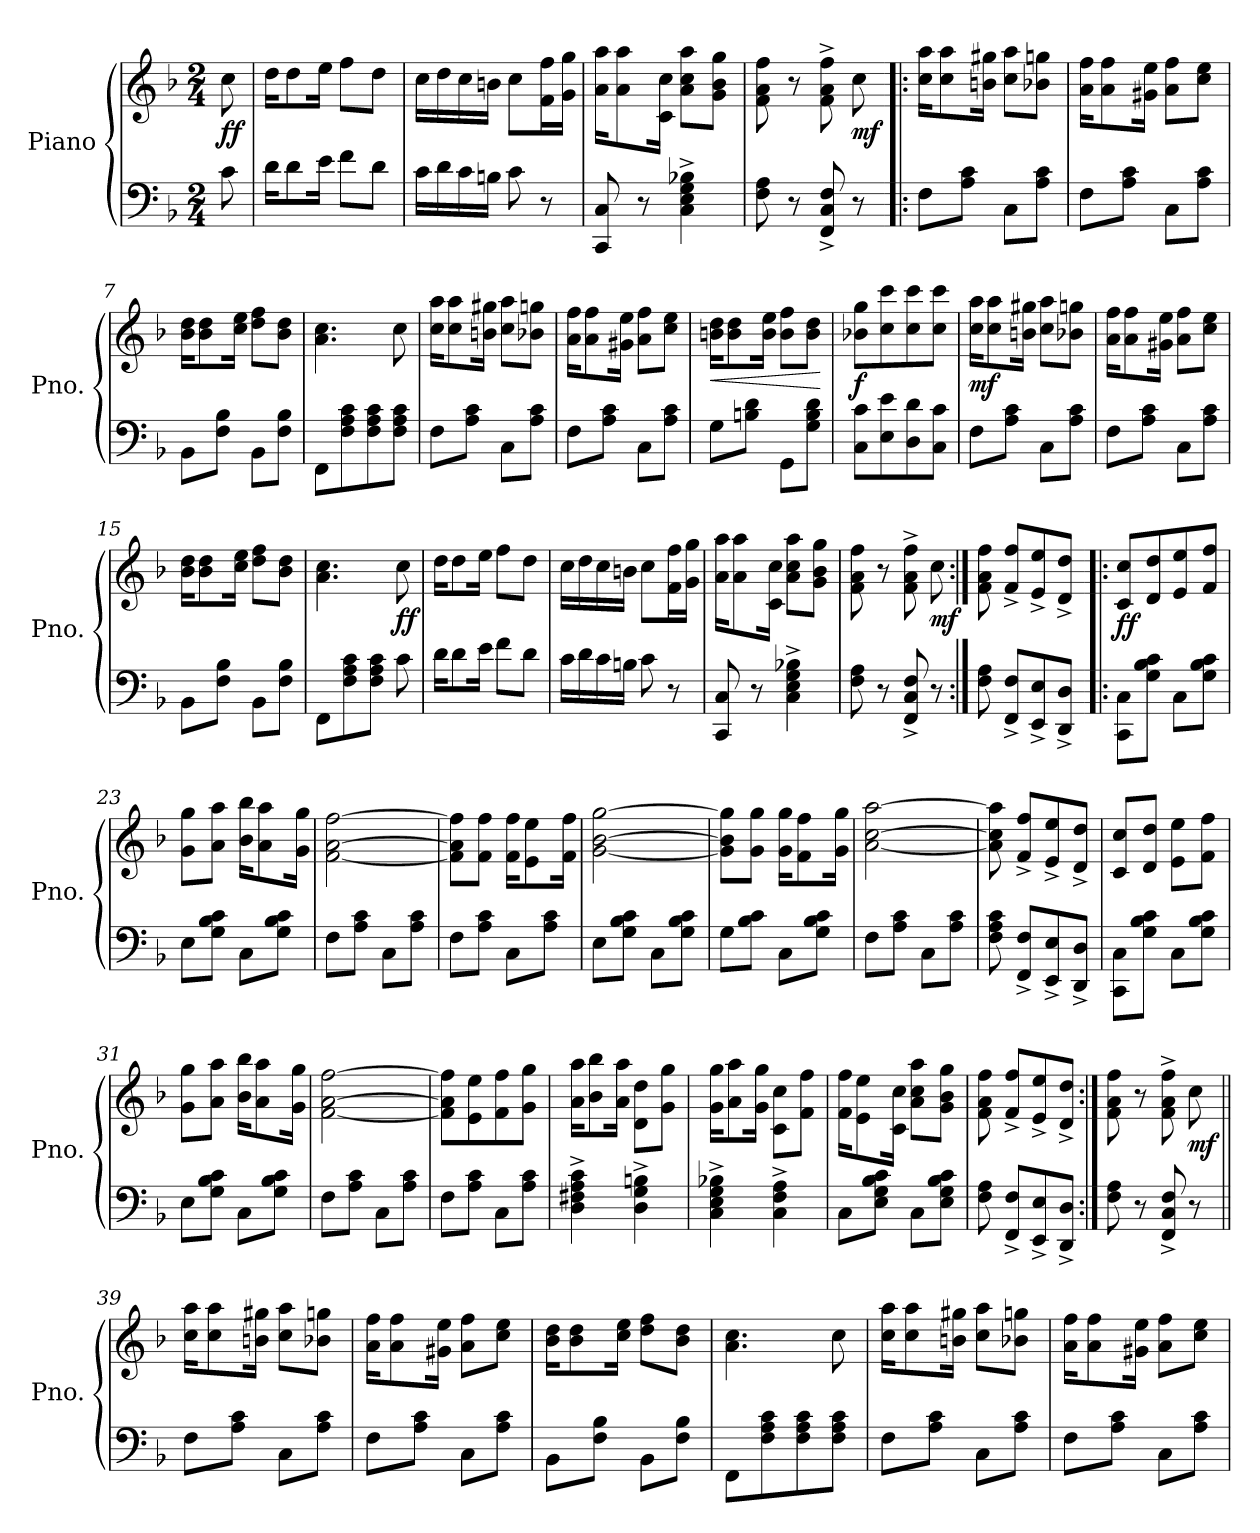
**kern	**kern	**dynam
*part1	*part1	*part1
*staff2	*staff1	*staff1/2
*I"Piano	*	*
*I'Pno.	*	*
*clefF4	*clefG2	*
*k[b-]	*k[b-]	*
*M2/4	*M2/4	*
*MM100	*MM100	*
=	=	=
!	!	!LO:DY:b
8c\	8cc\	ff
=1	=1	=1
16d\KL	16dd\KL	.
8d\	8dd\	.
16e\Jk	16ee\Jk	.
8f\L	8ff\L	.
8d\J	8dd\J	.
=2	=2	=2
16c\LL	16cc\LL	.
16d\	16dd\	.
16c\	16cc\	.
16Bn\JJ	16bn\JJ	.
8c\	8cc\L	.
8r	16f!\ 16ff\L	.
.	16g!\ 16gg\JJ	.
=3	=3	=3
8CC/ 8C/	16a!\ 16aa\KL	.
.	8a!\ 8aa\	.
8r	.	.
.	16c!\ 16cc\Jk	.
4C\^ 4E\^ 4G\^ 4B-X\^	8a!\ 8cc\ 8aa\L	.
.	8g!\ 8b-\ 8gg\J	.
=4	=4	=4
8F\ 8A\	8f!\ 8a\ 8ff\	.
8r	8r	.
8FF/^ 8C/^ 8F/^	8f\^ 8a\^ 8ff\^	.
!	!	!LO:DY:b
8r	8cc\	mf
!!LO:LB:g=z
=5!|:	=5!|:	=5!|:
8F\L	16cc\ 16aa\KL	.
.	8cc\ 8aa\	.
8A\ 8c\J	.	.
.	16bn\ 16gg#X\Jk	.
8C\L	8cc\ 8aa\L	.
8A\ 8c\J	8b-X\ 8ggn\J	.
=6	=6	=6
8F\L	16a\ 16ff\KL	.
.	8a\ 8ff\	.
8A\ 8c\J	.	.
.	16g#X\ 16ee\Jk	.
8C\L	8a\ 8ff\L	.
8A\ 8c\J	8cc\ 8ee\J	.
=7	=7	=7
8BB-\L	16b-\ 16dd\KL	.
.	8b-\ 8dd\	.
8F\ 8B-\J	.	.
.	16cc\ 16ee\Jk	.
8BB-\L	8dd\ 8ff\L	.
8F\ 8B-\J	8b-\ 8dd\J	.
=8	=8	=8
8FF\L	4.a\ 4.cc\	.
8F\ 8A\ 8c\	.	.
8F\ 8A\ 8c\	.	.
8F\ 8A\ 8c\J	8cc\	.
=9	=9	=9
8F\L	16cc\ 16aa\KL	.
.	8cc\ 8aa\	.
8A\ 8c\J	.	.
.	16bn\ 16gg#X\Jk	.
8C\L	8cc\ 8aa\L	.
8A\ 8c\J	8b-X\ 8ggn\J	.
=10	=10	=10
8F\L	16a\ 16ff\KL	.
.	8a\ 8ff\	.
8A\ 8c\J	.	.
.	16g#X\ 16ee\Jk	.
8C\L	8a\ 8ff\L	.
8A\ 8c\J	8cc\ 8ee\J	.
!!LO:LB:g=z
=11	=11	=11
!	!	!LO:HP:b
8G\L	16bn\ 16dd\KL	<
.	8b\ 8dd\	.
8Bn\ 8d\J	.	.
.	16b\ 16ee\Jk	.
8GG\L	8b\ 8ff\L	.
8G\ 8B\ 8d\J	8b\ 8dd\J	.
.	.	[
=12	=12	=12
!	!	!LO:DY:b
8C\ 8c\L	8b-X\ 8gg\L	f
8E\ 8e\	8cc\ 8ccc\	.
8D\ 8d\	8cc\ 8ccc\	.
8C\ 8c\J	8cc\ 8ccc\J	.
=13	=13	=13
!	!	!LO:DY:b
8F\L	16cc\ 16aa\KL	mf
.	8cc\ 8aa\	.
8A\ 8c\J	.	.
.	16bn\ 16gg#X\Jk	.
8C\L	8cc\ 8aa\L	.
8A\ 8c\J	8b-X\ 8ggn\J	.
=14	=14	=14
8F\L	16a\ 16ff\KL	.
.	8a\ 8ff\	.
8A\ 8c\J	.	.
.	16g#X\ 16ee\Jk	.
8C\L	8a\ 8ff\L	.
8A\ 8c\J	8cc\ 8ee\J	.
=15	=15	=15
8BB-\L	16b-\ 16dd\KL	.
.	8b-\ 8dd\	.
8F\ 8B-\J	.	.
.	16cc\ 16ee\Jk	.
8BB-\L	8dd\ 8ff\L	.
8F\ 8B-\J	8b-\ 8dd\J	.
=16	=16	=16
8FF\L	4.a\ 4.cc\	.
8F\ 8A\ 8c\	.	.
8F\ 8A\ 8c\J	.	.
!	!	!LO:DY:b
8c\	8cc\	ff
!!LO:LB:g=z
=17	=17	=17
16d\KL	16dd\KL	.
8d\	8dd\	.
16e\Jk	16ee\Jk	.
8f\L	8ff\L	.
8d\J	8dd\J	.
=18	=18	=18
16c\LL	16cc\LL	.
16d\	16dd\	.
16c\	16cc\	.
16Bn\JJ	16bn\JJ	.
8c\	8cc\L	.
8r	16f!\ 16ff\L	.
.	16g!\ 16gg\JJ	.
=19	=19	=19
8CC/ 8C/	16a!\ 16aa\KL	.
.	8a!\ 8aa\	.
8r	.	.
.	16c!\ 16cc\Jk	.
4C\^ 4E\^ 4G\^ 4B-X\^	8a!\ 8cc\ 8aa\L	.
.	8g!\ 8b-\ 8gg\J	.
=20	=20	=20
8F\ 8A\	8f!\ 8a\ 8ff\	.
8r	8r	.
8FF/^ 8C/^ 8F/^	8f\^ 8a\^ 8ff\^	.
!	!	!LO:DY:b
8r	8cc\	mf
=21:|!	=21:|!	=21:|!
8F\ 8A\	8f!\ 8a\ 8ff\	.
8FF/^ 8F/^L	8f/^ 8ff/^L	.
8EE/^ 8E/^	8e/^ 8ee/^	.
8DD/^ 8D/^J	8d/^ 8dd/^J	.
!!LO:PB:g=z
=22!|:	=22!|:	=22!|:
!	!	!LO:DY:b
8CC\ 8C\L	8c/ 8cc/L	ff
8G\ 8B-\ 8c\J	8d/ 8dd/	.
8C\L	8e/ 8ee/	.
8G\ 8B-\ 8c\J	8f/ 8ff/J	.
=23	=23	=23
8E\L	8g\ 8gg\L	.
8G\ 8B-\ 8c\J	8a\ 8aa\J	.
8C\L	16b-\ 16bb-\KL	.
.	8a\ 8aa\	.
8G\ 8B-\ 8c\J	.	.
.	16g\ 16gg\Jk	.
=24	=24	=24
8F\L	[2f\ [2a\ [2ff\	.
8A\ 8c\J	.	.
8C\L	.	.
8A\ 8c\J	.	.
=25	=25	=25
8F\L	8f\] 8a\] 8ff\]L	.
8A\ 8c\J	8f\ 8ff\J	.
8C\L	16f\ 16ff\KL	.
.	8e\ 8ee\	.
8A\ 8c\J	.	.
.	16f\ 16ff\Jk	.
=26	=26	=26
8E\L	[2g\ [2b-\ [2gg\	.
8G\ 8B-\ 8c\J	.	.
8C\L	.	.
8G\ 8B-\ 8c\J	.	.
=27	=27	=27
8G\L	8g\] 8b-\] 8gg\]L	.
8B-\ 8c\J	8g\ 8gg\J	.
8C\L	16g\ 16gg\KL	.
.	8f\ 8ff\	.
8G\ 8B-\ 8c\J	.	.
.	16g\ 16gg\Jk	.
!!LO:LB:g=z
=28	=28	=28
8F\L	[2a\ [2cc\ [2aa\	.
8A\ 8c\J	.	.
8C\L	.	.
8A\ 8c\J	.	.
=29	=29	=29
8F\ 8A\ 8c\	8a\] 8cc\] 8aa\]	.
8FF/^ 8F/^L	8f/^ 8ff/^L	.
8EE/^ 8E/^	8e/^ 8ee/^	.
8DD/^ 8D/^J	8d/^ 8dd/^J	.
=30	=30	=30
8CC\ 8C\L	8c/ 8cc/L	.
8G\ 8B-\ 8c\J	8d/ 8dd/J	.
8C\L	8e\ 8ee\L	.
8G\ 8B-\ 8c\J	8f\ 8ff\J	.
=31	=31	=31
8E\L	8g\ 8gg\L	.
8G\ 8B-\ 8c\J	8a\ 8aa\J	.
8C\L	16b-\ 16bb-\KL	.
.	8a\ 8aa\	.
8G\ 8B-\ 8c\J	.	.
.	16g\ 16gg\Jk	.
=32	=32	=32
8F\L	[2f\ [2a\ [2ff\	.
8A\ 8c\J	.	.
8C\L	.	.
8A\ 8c\J	.	.
=33	=33	=33
8F\L	8f\] 8a\] 8ff\]L	.
8A\ 8c\J	8e!\ 8ee\	.
8C\L	8f!\ 8ff\	.
8A\ 8c\J	8g!\ 8gg\J	.
!!LO:LB:g=z
=34	=34	=34
4D\^ 4F#X\^ 4A\^ 4c\^	16a!\ 16aa\KL	.
.	8b-!\ 8bb-\	.
.	16a!\ 16aa\Jk	.
4D\^ 4G\^ 4Bn\^	8d!\ 8dd\L	.
.	8g!\ 8gg\J	.
=35	=35	=35
4C\^ 4E\^ 4G\^ 4B-X\^	16g!\ 16gg\KL	.
.	8a!\ 8aa\	.
.	16g!\ 16gg\Jk	.
4C\^ 4F\^ 4A\^	8c!\ 8cc\L	.
.	8f!\ 8ff\J	.
=36	=36	=36
8C\L	16f!\ 16ff\KL	.
.	8e!\ 8ee\	.
8E\ 8G\ 8B-\ 8c\J	.	.
.	16c!\ 16cc\Jk	.
8C\L	8a!\ 8cc\ 8aa\L	.
8E\ 8G\ 8B-\ 8c\J	8g!\ 8b-\ 8gg\J	.
=37	=37	=37
8F\ 8A\	8f!\ 8a\ 8ff\	.
8FF/^ 8F/^L	8f/^ 8ff/^L	.
8EE/^ 8E/^	8e/^ 8ee/^	.
8DD/^ 8D/^J	8d/^ 8dd/^J	.
=38:|!	=38:|!	=38:|!
8F\ 8A\	8f!\ 8a\ 8ff\	.
8r	8r	.
8FF/^ 8C/^ 8F/^	8f\^ 8a\^ 8ff\^	.
!	!	!LO:DY:b
8r	8cc\	mf
!!LO:LB:g=z
=39||	=39||	=39||
8F\L	16cc\ 16aa\KL	.
.	8cc\ 8aa\	.
8A\ 8c\J	.	.
.	16bn\ 16gg#X\Jk	.
8C\L	8cc\ 8aa\L	.
8A\ 8c\J	8b-X\ 8ggn\J	.
=40	=40	=40
8F\L	16a\ 16ff\KL	.
.	8a\ 8ff\	.
8A\ 8c\J	.	.
.	16g#X\ 16ee\Jk	.
8C\L	8a\ 8ff\L	.
8A\ 8c\J	8cc\ 8ee\J	.
=41	=41	=41
8BB-\L	16b-\ 16dd\KL	.
.	8b-\ 8dd\	.
8F\ 8B-\J	.	.
.	16cc\ 16ee\Jk	.
8BB-\L	8dd\ 8ff\L	.
8F\ 8B-\J	8b-\ 8dd\J	.
=42	=42	=42
8FF\L	4.a\ 4.cc\	.
8F\ 8A\ 8c\	.	.
8F\ 8A\ 8c\	.	.
8F\ 8A\ 8c\J	8cc\	.
=43	=43	=43
8F\L	16cc\ 16aa\KL	.
.	8cc\ 8aa\	.
8A\ 8c\J	.	.
.	16bn\ 16gg#X\Jk	.
8C\L	8cc\ 8aa\L	.
8A\ 8c\J	8b-X\ 8ggn\J	.
=44	=44	=44
8F\L	16a\ 16ff\KL	.
.	8a\ 8ff\	.
8A\ 8c\J	.	.
.	16g#X\ 16ee\Jk	.
8C\L	8a\ 8ff\L	.
8A\ 8c\J	8cc\ 8ee\J	.
=	=	=
*-	*-	*-
